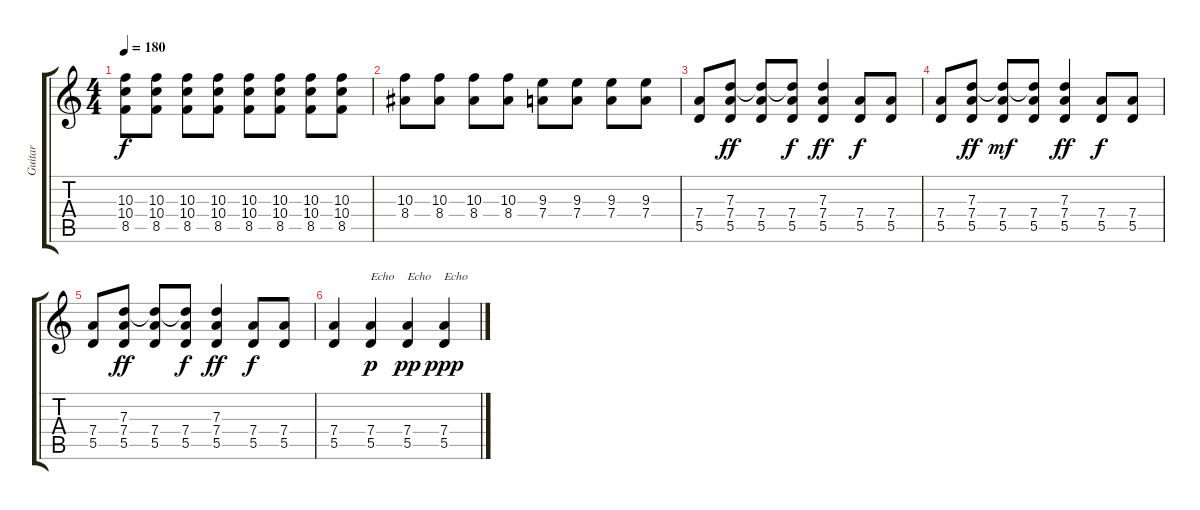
\track ("Guitar" "Guitar") {instrument distortionguitar}
\staff {score tabs}
\tuning (E4 B3 G3 D3 A2 E2) {hide}
\ts (4 4)
\tempo 180
\clef g2
\ks c
(10.3 10.4 8.5).8{dy f} (10.3 10.4 8.5).8 (10.3 10.4 8.5).8 (10.3 10.4 8.5).8 (10.3 10.4 8.5).8 (10.3 10.4 8.5).8 (10.3 10.4 8.5).8 (10.3 10.4 8.5).8 |
(10.3 8.4).8 (10.3 8.4).8 (10.3 8.4).8 (10.3 8.4).8 (9.3 7.4).8 (9.3 7.4).8 (9.3 7.4).8 (9.3 7.4).8 |
(7.4 5.5).8 (7.3 7.4 5.5).8{dy ff} (7.3{t} 7.4 5.5).8 (7.3{t} 7.4 5.5).8{dy f} (7.3 7.4 5.5).4{dy ff} (7.4 5.5).8{dy f} (7.4 5.5).8 |
(7.4 5.5).8 (7.3 7.4 5.5).8{dy ff} (7.3{t} 7.4 5.5).8{dy mf} (7.3{t} 7.4 5.5).8 (7.3 7.4 5.5).4{dy ff} (7.4 5.5).8{dy f} (7.4 5.5).8 |
(7.4 5.5).8 (7.3 7.4 5.5).8{dy ff} (7.3{t} 7.4 5.5).8 (7.3{t} 7.4 5.5).8{dy f} (7.3 7.4 5.5).4{dy ff} (7.4 5.5).8{dy f} (7.4 5.5).8 |
(7.4 5.5).4 (7.4 5.5).4{txt "Echo" dy p} (7.4 5.5).4{txt "Echo" dy pp} (7.4 5.5).4{txt "Echo" dy ppp}
